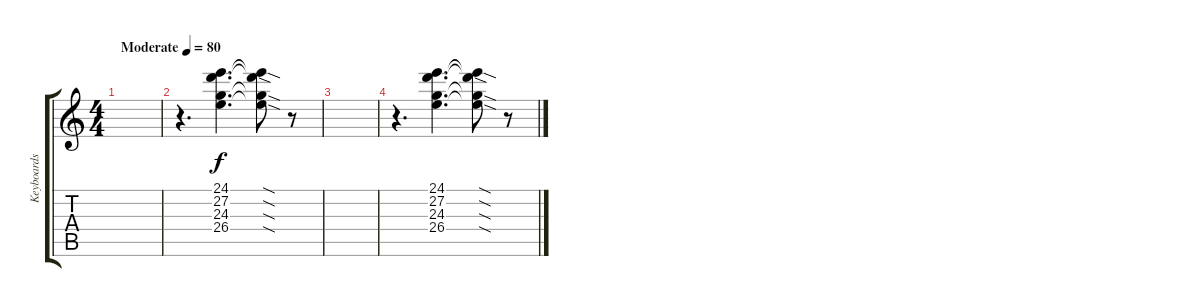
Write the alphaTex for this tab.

\track ("Keyboards" "Keyboards") {instrument drawbarorgan}
\staff {score tabs}
\tuning (E4 B3 G3 D3 A2 E2) {hide}
\ts (4 4)
\tempo (80 "Moderate")
\clef g2
\ks c
|
r.4{d} (24.1 27.2 24.3 26.4).4{d} (24.1{sod t} 27.2{sod t} 24.3{sod t} 26.4{sod t}).8 r.8 |
|
r.4{d} (24.1 27.2 24.3 26.4).4{d} (24.1{sod t} 27.2{sod t} 24.3{sod t} 26.4{sod t}).8 r.8
